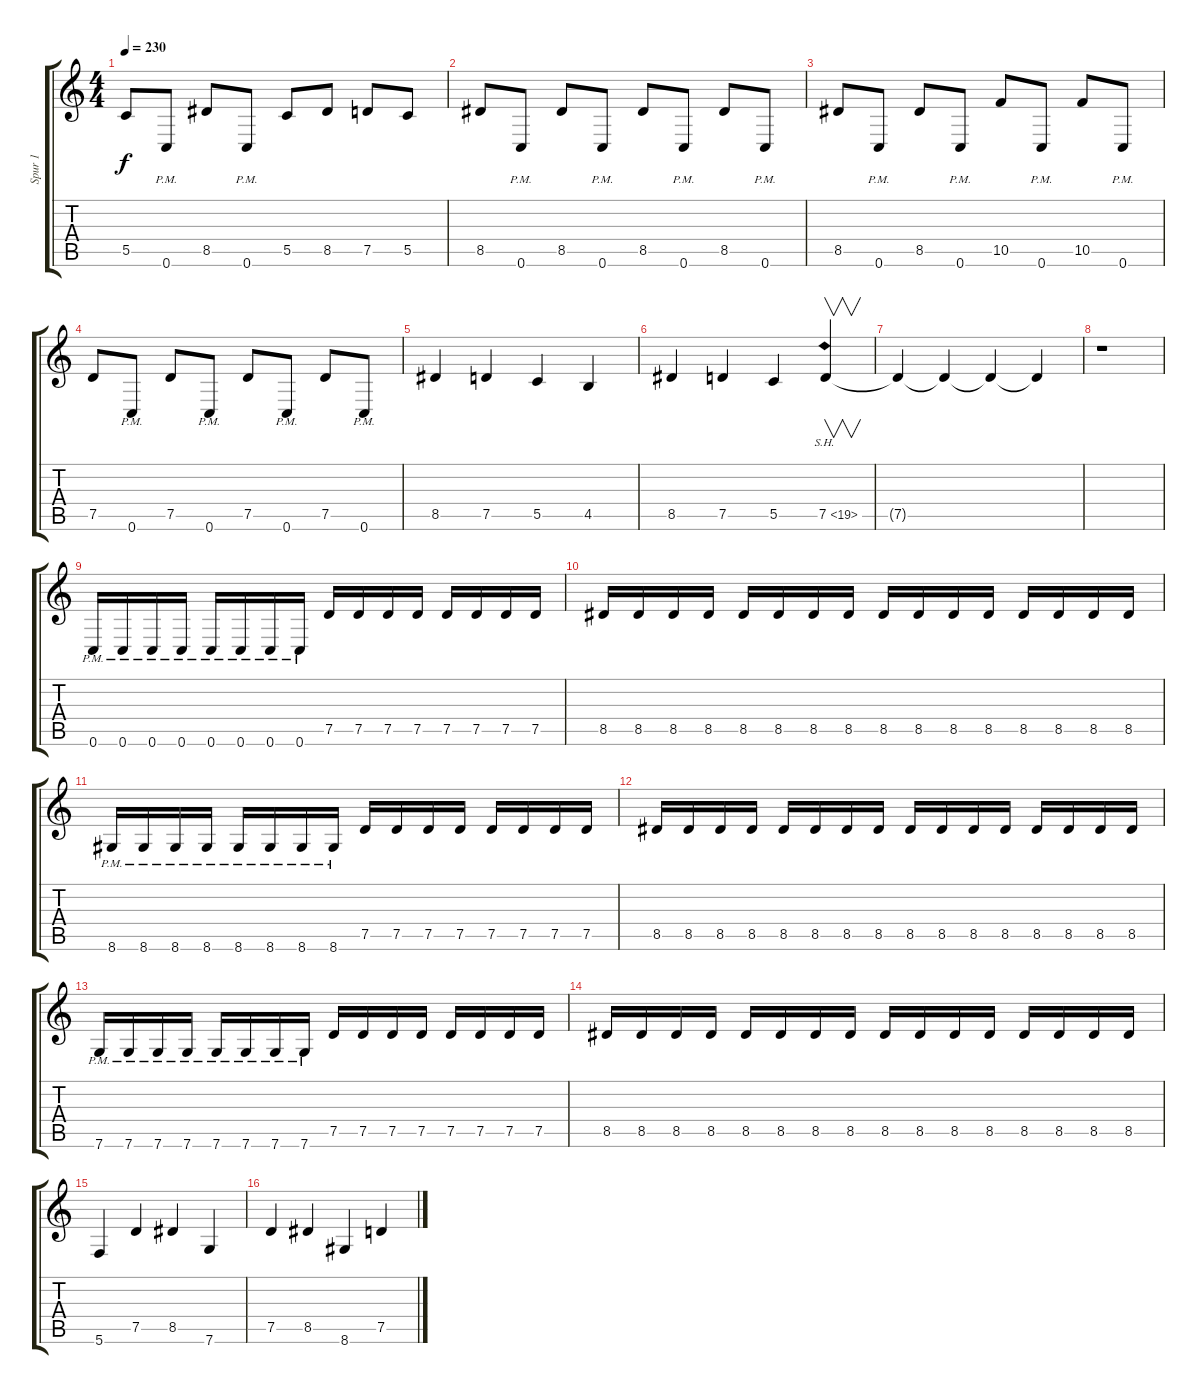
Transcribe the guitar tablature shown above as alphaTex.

\track ("Spur 1" "Spur 1") {instrument distortionguitar}
\staff {score tabs}
\tuning (D4 A3 F3 C3 G2 C2) {hide}
\ts (4 4)
\tempo 230
\clef g2
\ks c
5.5.8{dy f} 0.6{pm}.8 8.5.8 0.6{pm}.8 5.5.8 8.5.8 7.5.8 5.5.8 |
8.5.8 0.6{pm}.8 8.5.8 0.6{pm}.8 8.5.8 0.6{pm}.8 8.5.8 0.6{pm}.8 |
8.5.8 0.6{pm}.8 8.5.8 0.6{pm}.8 10.5.8 0.6{pm}.8 10.5.8 0.6{pm}.8 |
7.5.8 0.6{pm}.8 7.5.8 0.6{pm}.8 7.5.8 0.6{pm}.8 7.5.8 0.6{pm}.8 |
8.5.4 7.5.4 5.5.4 4.5.4 |
8.5.4 7.5.4 5.5.4 7.5{sh 12}.4{v} |
7.5{t}.4 7.5{t}.4 7.5{t}.4 7.5{t}.4 |
r.1 |
0.6{pm}.16 0.6{pm}.16 0.6{pm}.16 0.6{pm}.16 0.6{pm}.16 0.6{pm}.16 0.6{pm}.16 0.6{pm}.16 7.5.16 7.5.16 7.5.16 7.5.16 7.5.16 7.5.16 7.5.16 7.5.16 |
8.5.16 8.5.16 8.5.16 8.5.16 8.5.16 8.5.16 8.5.16 8.5.16 8.5.16 8.5.16 8.5.16 8.5.16 8.5.16 8.5.16 8.5.16 8.5.16 |
8.6{pm}.16 8.6{pm}.16 8.6{pm}.16 8.6{pm}.16 8.6{pm}.16 8.6{pm}.16 8.6{pm}.16 8.6{pm}.16 7.5.16 7.5.16 7.5.16 7.5.16 7.5.16 7.5.16 7.5.16 7.5.16 |
8.5.16 8.5.16 8.5.16 8.5.16 8.5.16 8.5.16 8.5.16 8.5.16 8.5.16 8.5.16 8.5.16 8.5.16 8.5.16 8.5.16 8.5.16 8.5.16 |
7.6{pm}.16 7.6{pm}.16 7.6{pm}.16 7.6{pm}.16 7.6{pm}.16 7.6{pm}.16 7.6{pm}.16 7.6{pm}.16 7.5.16 7.5.16 7.5.16 7.5.16 7.5.16 7.5.16 7.5.16 7.5.16 |
8.5.16 8.5.16 8.5.16 8.5.16 8.5.16 8.5.16 8.5.16 8.5.16 8.5.16 8.5.16 8.5.16 8.5.16 8.5.16 8.5.16 8.5.16 8.5.16 |
5.6.4 7.5.4 8.5.4 7.6.4 |
7.5.4 8.5.4 8.6.4 7.5.4
